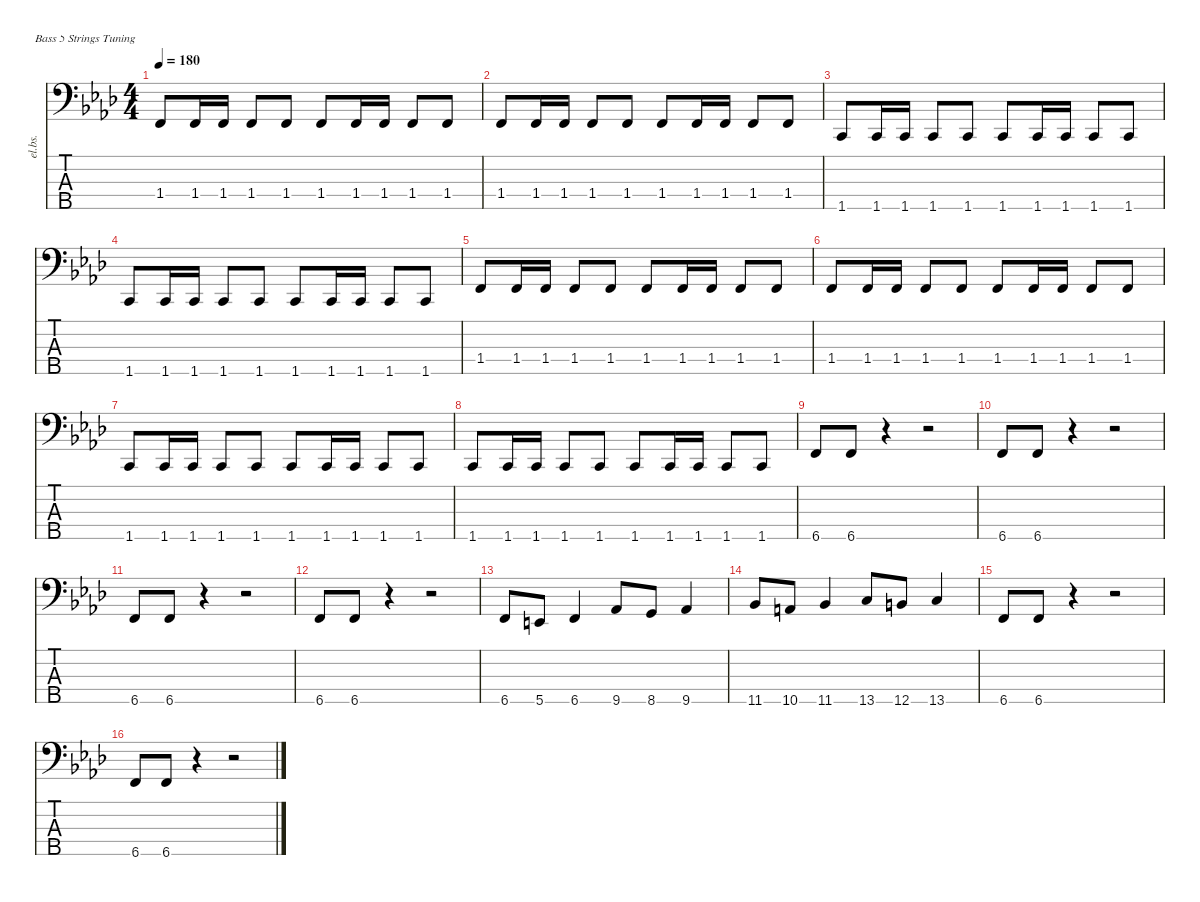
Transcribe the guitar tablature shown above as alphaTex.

\defaultSystemsLayout 4
\hideDynamics
\bracketExtendMode nobrackets
\otherSystemsTrackNameOrientation horizontal
\track ("Bass" "el.bs.") {instrument electricbasspick}
\staff {score tabs}
\tuning (G2 D2 A1 E1 B0)
\ts (4 4)
\beaming (8 2 2 2 2)
\tempo 180
\clef f4
\ks fminor
1.4{acc forcenatural}.8{dy f instrument electricbasspick beam Up} 1.4{acc forcenatural}.16{beam Up} 1.4{acc forcenatural}.16{beam Up} 1.4{acc forcenatural}.8{beam Up} 1.4{acc forcenatural}.8{beam Up} 1.4{acc forcenatural}.8{beam Up} 1.4{acc forcenatural}.16{beam Up} 1.4{acc forcenatural}.16{beam Up} 1.4{acc forcenatural}.8{beam Up} 1.4{acc forcenatural}.8{beam Up} |
1.4{acc forcenatural}.8{beam Up} 1.4{acc forcenatural}.16{beam Up} 1.4{acc forcenatural}.16{beam Up} 1.4{acc forcenatural}.8{beam Up} 1.4{acc forcenatural}.8{beam Up} 1.4{acc forcenatural}.8{beam Up} 1.4{acc forcenatural}.16{beam Up} 1.4{acc forcenatural}.16{beam Up} 1.4{acc forcenatural}.8{beam Up} 1.4{acc forcenatural}.8{beam Up} |
1.5{acc forcenatural}.8{beam Up} 1.5{acc forcenatural}.16{beam Up} 1.5{acc forcenatural}.16{beam Up} 1.5{acc forcenatural}.8{beam Up} 1.5{acc forcenatural}.8{beam Up} 1.5{acc forcenatural}.8{beam Up} 1.5{acc forcenatural}.16{beam Up} 1.5{acc forcenatural}.16{beam Up} 1.5{acc forcenatural}.8{beam Up} 1.5{acc forcenatural}.8{beam Up} |
1.5{acc forcenatural}.8{beam Up} 1.5{acc forcenatural}.16{beam Up} 1.5{acc forcenatural}.16{beam Up} 1.5{acc forcenatural}.8{beam Up} 1.5{acc forcenatural}.8{beam Up} 1.5{acc forcenatural}.8{beam Up} 1.5{acc forcenatural}.16{beam Up} 1.5{acc forcenatural}.16{beam Up} 1.5{acc forcenatural}.8{beam Up} 1.5{acc forcenatural}.8{beam Up} |
1.4{acc forcenatural}.8{beam Up} 1.4{acc forcenatural}.16{beam Up} 1.4{acc forcenatural}.16{beam Up} 1.4{acc forcenatural}.8{beam Up} 1.4{acc forcenatural}.8{beam Up} 1.4{acc forcenatural}.8{beam Up} 1.4{acc forcenatural}.16{beam Up} 1.4{acc forcenatural}.16{beam Up} 1.4{acc forcenatural}.8{beam Up} 1.4{acc forcenatural}.8{beam Up} |
1.4{acc forcenatural}.8{beam Up} 1.4{acc forcenatural}.16{beam Up} 1.4{acc forcenatural}.16{beam Up} 1.4{acc forcenatural}.8{beam Up} 1.4{acc forcenatural}.8{beam Up} 1.4{acc forcenatural}.8{beam Up} 1.4{acc forcenatural}.16{beam Up} 1.4{acc forcenatural}.16{beam Up} 1.4{acc forcenatural}.8{beam Up} 1.4{acc forcenatural}.8{beam Up} |
1.5{acc forcenatural}.8{beam Up} 1.5{acc forcenatural}.16{beam Up} 1.5{acc forcenatural}.16{beam Up} 1.5{acc forcenatural}.8{beam Up} 1.5{acc forcenatural}.8{beam Up} 1.5{acc forcenatural}.8{beam Up} 1.5{acc forcenatural}.16{beam Up} 1.5{acc forcenatural}.16{beam Up} 1.5{acc forcenatural}.8{beam Up} 1.5{acc forcenatural}.8{beam Up} |
1.5{acc forcenatural}.8{beam Up} 1.5{acc forcenatural}.16{beam Up} 1.5{acc forcenatural}.16{beam Up} 1.5{acc forcenatural}.8{beam Up} 1.5{acc forcenatural}.8{beam Up} 1.5{acc forcenatural}.8{beam Up} 1.5{acc forcenatural}.16{beam Up} 1.5{acc forcenatural}.16{beam Up} 1.5{acc forcenatural}.8{beam Up} 1.5{acc forcenatural}.8{beam Up} |
6.5{acc forcenatural}.8{beam Up} 6.5{acc forcenatural}.8{beam Up} r.4{beam Up} r.2{beam Up} |
6.5{acc forcenatural}.8{beam Up} 6.5{acc forcenatural}.8{beam Up} r.4{beam Up} r.2{beam Up} |
6.5{acc forcenatural}.8{beam Up} 6.5{acc forcenatural}.8{beam Up} r.4{beam Up} r.2{beam Up} |
6.5{acc forcenatural}.8{beam Up} 6.5{acc forcenatural}.8{beam Up} r.4{beam Up} r.2{beam Up} |
6.5{acc forcenatural}.8{beam Up} 5.5{acc forcenatural}.8{beam Up} 6.5{acc forcenatural}.4{beam Up} 9.5{acc b}.8 8.5{acc forcenatural}.8{beam Up} 9.5{acc b}.4 |
11.5{acc b}.8 10.5{acc forcenatural}.8{beam Up} 11.5{acc b}.4 13.5{acc forcenatural}.8{beam Up} 12.5{acc forcenatural}.8{beam Up} 13.5{acc forcenatural}.4{beam Up} |
6.5{acc forcenatural}.8{beam Up} 6.5{acc forcenatural}.8{beam Up} r.4{beam Up} r.2{beam Up} |
6.5{acc forcenatural}.8{beam Up} 6.5{acc forcenatural}.8{beam Up} r.4{beam Up} r.2{beam Up}
